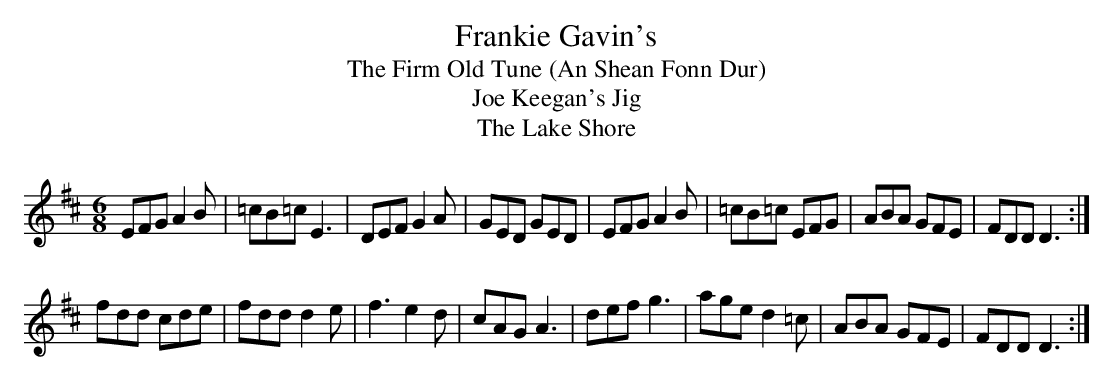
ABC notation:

X:1
T:Frankie Gavin's
T:The Firm Old Tune (An Shean Fonn Dur)
T:Joe Keegan's Jig
T:The Lake Shore
M:6/8
L:1/8
K:D
EFG A2B|=cB=c E3|DEF G2A|GED GED|EFG A2B|=cB=c EFG|ABA GFE|FDD D3:|
fdd cde|fdd d2e|f3 e2d|cAG A3|def g3|age d2=c|ABA GFE|FDD D3:|
